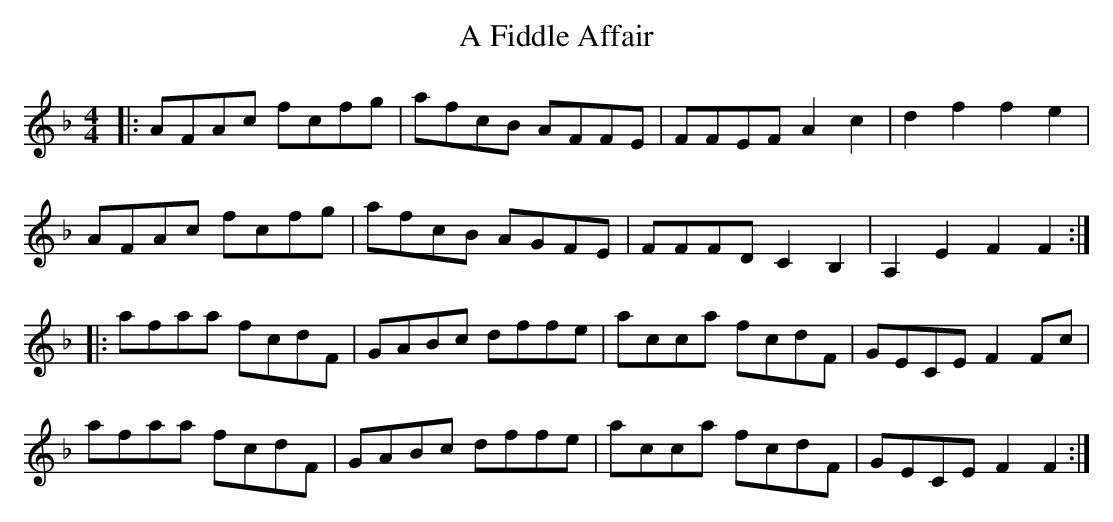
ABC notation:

X:1
T: A Fiddle Affair
M: 4/4
L: 1/8
K: Fmaj
|:AFAc fcfg|afcB AFFE|FFEF A2c2|d2f2 f2e2|
AFAc fcfg|afcB AGFE|FFFD C2B,2|A,2E2 F2F2:|
|:afaa fcdF|GABc dffe|acca fcdF|GECE F2Fc|
afaa fcdF|GABc dffe|acca fcdF|GECE F2F2:|
